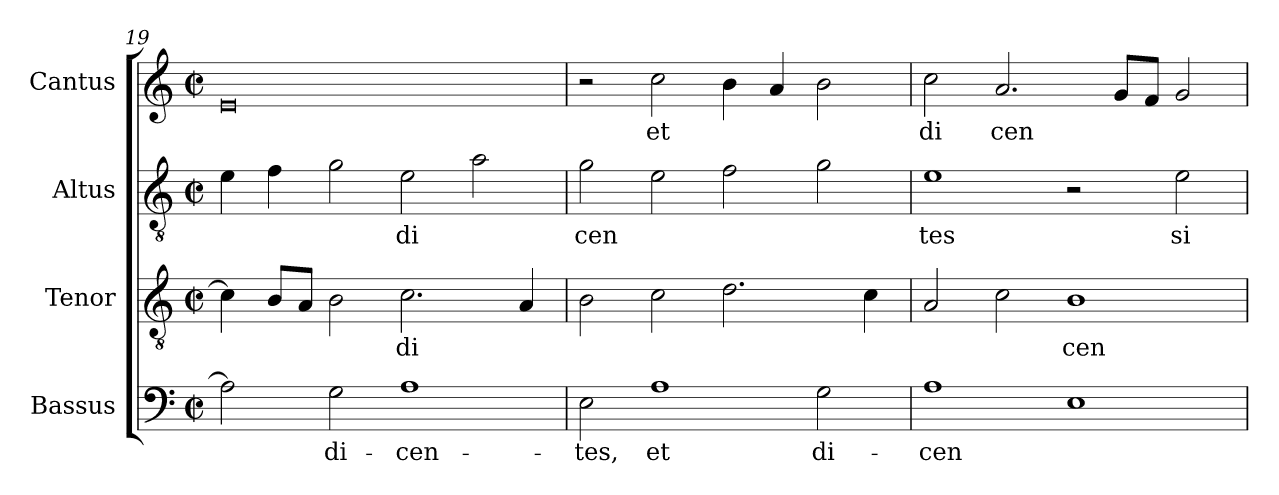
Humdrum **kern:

**kern	**text	**kern	**text	**kern	**text	**kern	**text
*part4	*part4	*part3	*part3	*part2	*part2	*part1	*part1
*staff4	*staff4	*staff3	*staff3	*staff2	*staff2	*staff1	*staff1
*I"Bassus	*	*I"Tenor	*	*I"Altus	*	*I"Cantus	*
*clefF4	*	*clefGv2	*	*clefGv2	*	*clefG2	*
*k[]	*	*k[]	*	*k[]	*	*k[]	*
*C:	*	*C:	*	*C:	*	*C:	*
*M2/2	*	*M2/2	*	*M2/2	*	*M2/2	*
*met(c|)	*	*met(c|)	*	*met(c|)	*	*met(c|)	*
=19	=19	=19	=19	=19	=19	=19	=19
!	!LO:LY:b:cj	!	!LO:LY:b:cj	!	!LO:LY:b:cj	!	!LO:LY:b:cj
2A\]	.	4c\]	.	4e\	.	0e	.
!	!	!	!LO:LY:b:cj	!	!LO:LY:b:cj	!	!
.	.	8B/L	.	4f\	.	.	.
!	!	!	!LO:LY:b:cj	!	!	!	!
.	.	8A/J	.	.	.	.	.
!	!LO:LY:b:cj	!	!LO:LY:b:cj	!	!LO:LY:b:cj	!	!
2G\	di-	2B\	.	2g\	.	.	.
!	!LO:LY:b:cj	!	!LO:LY:b:cj	!	!LO:LY:b:cj	!	!
1A	-cen-	2.c\	di-	2e\	di-	.	.
!	!	!	!	!	!LO:LY:b:cj	!	!
.	.	.	.	2a\	--	.	.
!	!	!	!LO:LY:b:cj	!	!	!	!
.	.	4A/	--	.	.	.	.
=20	=20	=20	=20	=20	=20	=20	=20
!	!LO:LY:b:cj	!	!LO:LY:b:cj	!	!LO:LY:b:cj	!	!
2E\	-tes,	2B\	--	2g\	-cen-	2r	.
!	!LO:LY:b:cj	!	!LO:LY:b:cj	!	!LO:LY:b:cj	!	!LO:LY:b:cj
1A	et	2c\	--	2e\	--	2cc\	et
!	!	!	!LO:LY:b:cj	!	!LO:LY:b:cj	!	!LO:LY:b:cj
.	.	2.d\	--	2f\	--	4b\	.
!	!	!	!	!	!	!	!LO:LY:b:cj
.	.	.	.	.	.	4a/	.
!	!LO:LY:b:cj	!	!	!	!LO:LY:b:cj	!	!LO:LY:b:cj
2G\	di-	.	.	2g\	--	2b\	.
!	!	!	!LO:LY:b:cj	!	!	!	!
.	.	4c\	--	.	.	.	.
=21	=21	=21	=21	=21	=21	=21	=21
!	!LO:LY:b:cj	!	!LO:LY:b:cj	!	!LO:LY:b:cj	!	!LO:LY:b:cj
1A	-cen-	2A/	--	1e	-tes	2cc\	di
!	!	!	!LO:LY:b:cj	!	!	!	!LO:LY:b:cj
.	.	2c\	--	.	.	2.a/	cen
!	!LO:LY:b:cj	!	!LO:LY:b:cj	!	!	!	!
1E	--	1B	-cen-	2r	.	.	.
!	!	!	!	!	!	!	!LO:LY:b:cj
.	.	.	.	.	.	8g/L	.
!	!	!	!	!	!	!	!LO:LY:b:cj
.	.	.	.	.	.	8f/J	.
!	!	!	!	!	!LO:LY:b:cj	!	!LO:LY:b:cj
.	.	.	.	2e\	si	2g/	.
=	=	=	=	=	=	=	=
*-	*-	*-	*-	*-	*-	*-	*-
